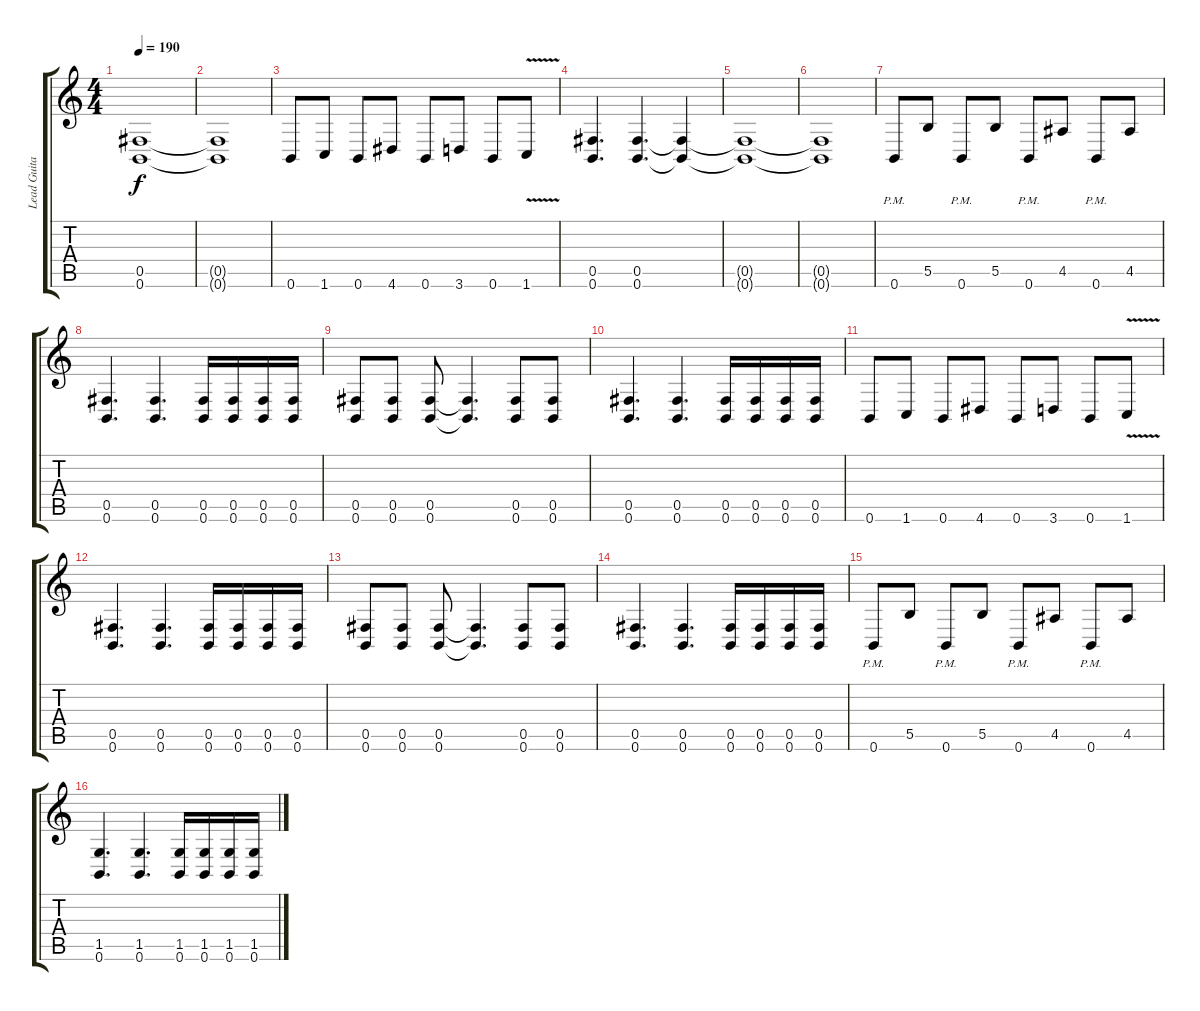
\track ("Lead Guitar - Kevin" "Lead Guita") {instrument distortionguitar}
\staff {score tabs}
\tuning (Db4 Ab3 E3 B2 Gb2 B1) {hide}
\ts (4 4)
\tempo 190
\clef g2
\ks c
(0.5{t} 0.6{t}).1{dy f} |
(0.5{t} 0.6{t}).1 |
0.6.8 1.6.8 0.6.8 4.6.8 0.6.8 3.6.8 0.6.8 1.6{v}.8 |
(0.5 0.6).4{d} (0.5 0.6).4{d} (0.5{t} 0.6{t}).4 |
(0.5{t} 0.6{t}).1 |
(0.5{t} 0.6{t}).1 |
0.6{pm}.8 5.5.8 0.6{pm}.8 5.5.8 0.6{pm}.8 4.5.8 0.6{pm}.8 4.5.8 |
(0.5 0.6).4{d} (0.5 0.6).4{d} (0.5 0.6).16 (0.5 0.6).16 (0.5 0.6).16 (0.5 0.6).16 |
(0.5 0.6).8 (0.5 0.6).8 (0.5 0.6).8 (0.5{t} 0.6{t}).4{d} (0.5 0.6).8 (0.5 0.6).8 |
(0.5 0.6).4{d} (0.5 0.6).4{d} (0.5 0.6).16 (0.5 0.6).16 (0.5 0.6).16 (0.5 0.6).16 |
0.6.8 1.6.8 0.6.8 4.6.8 0.6.8 3.6.8 0.6.8 1.6{v}.8 |
(0.5 0.6).4{d} (0.5 0.6).4{d} (0.5 0.6).16 (0.5 0.6).16 (0.5 0.6).16 (0.5 0.6).16 |
(0.5 0.6).8 (0.5 0.6).8 (0.5 0.6).8 (0.5{t} 0.6{t}).4{d} (0.5 0.6).8 (0.5 0.6).8 |
(0.5 0.6).4{d} (0.5 0.6).4{d} (0.5 0.6).16 (0.5 0.6).16 (0.5 0.6).16 (0.5 0.6).16 |
0.6{pm}.8 5.5.8 0.6{pm}.8 5.5.8 0.6{pm}.8 4.5.8 0.6{pm}.8 4.5.8 |
(1.5 0.6).4{d} (1.5 0.6).4{d} (1.5 0.6).16 (1.5 0.6).16 (1.5 0.6).16 (1.5 0.6).16
